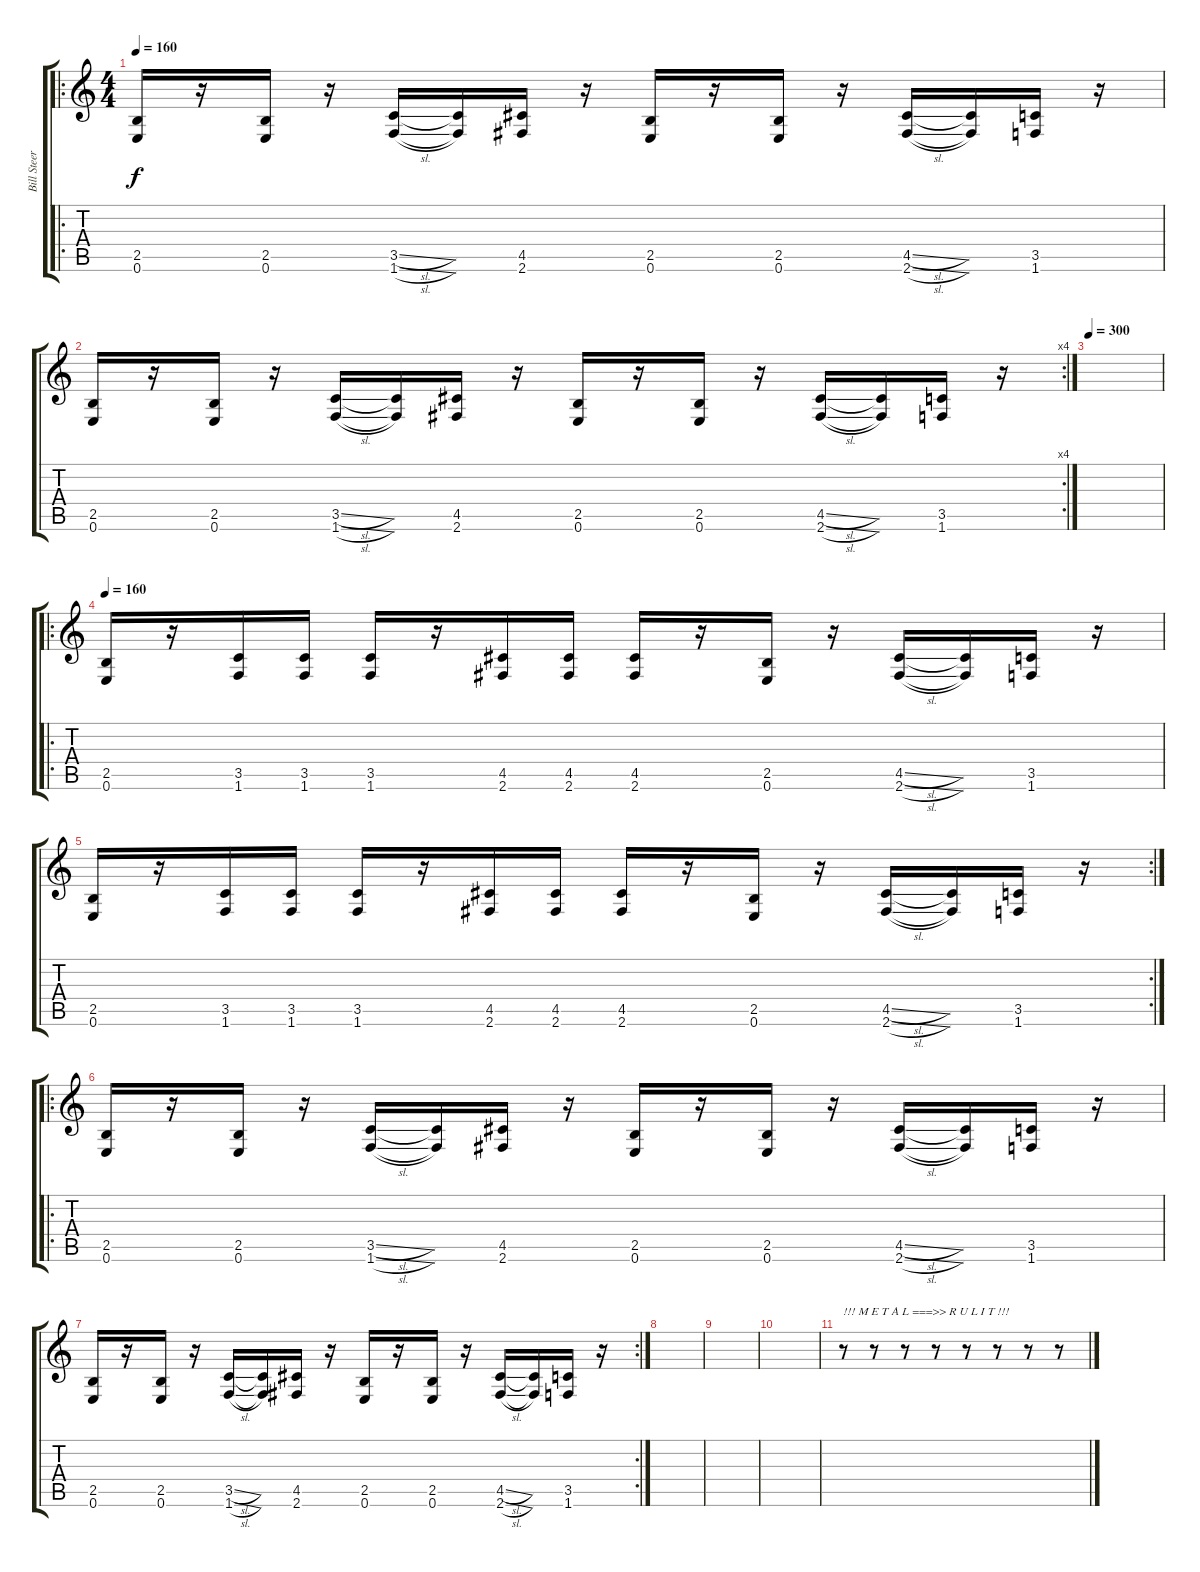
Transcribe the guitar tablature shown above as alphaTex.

\track ("Bill Steer" "Bill Steer") {instrument distortionguitar}
\staff {score tabs}
\tuning (E4 B3 G3 D3 A2 E2) {hide}
\ro
\ts (4 4)
\tempo 160
\clef g2
\ks c
(2.5 0.6).16{dy f} r.16 (2.5 0.6).16 r.16 (3.5{sl} 1.6{sl}).16 (3.5{t} 1.6{t}).16 (4.5 2.6).16 r.16 (2.5 0.6).16 r.16 (2.5 0.6).16 r.16 (4.5{sl} 2.6{sl}).16 (4.5{t} 2.6{t}).16 (3.5 1.6).16 r.16 |
\rc 4
(2.5 0.6).16 r.16 (2.5 0.6).16 r.16 (3.5{sl} 1.6{sl}).16 (3.5{t} 1.6{t}).16 (4.5 2.6).16 r.16 (2.5 0.6).16 r.16 (2.5 0.6).16 r.16 (4.5{sl} 2.6{sl}).16 (4.5{t} 2.6{t}).16 (3.5 1.6).16 r.16 |
\tempo 300
|
\ro
\tempo 160
(2.5 0.6).16 r.16 (3.5 1.6).16 (3.5 1.6).16 (3.5 1.6).16 r.16 (4.5 2.6).16 (4.5 2.6).16 (4.5 2.6).16 r.16 (2.5 0.6).16 r.16 (4.5{sl} 2.6{sl}).16 (4.5{t} 2.6{t}).16 (3.5 1.6).16 r.16 |
\rc 2
(2.5 0.6).16 r.16 (3.5 1.6).16 (3.5 1.6).16 (3.5 1.6).16 r.16 (4.5 2.6).16 (4.5 2.6).16 (4.5 2.6).16 r.16 (2.5 0.6).16 r.16 (4.5{sl} 2.6{sl}).16 (4.5{t} 2.6{t}).16 (3.5 1.6).16 r.16 |
\ro
(2.5 0.6).16 r.16 (2.5 0.6).16 r.16 (3.5{sl} 1.6{sl}).16 (3.5{t} 1.6{t}).16 (4.5 2.6).16 r.16 (2.5 0.6).16 r.16 (2.5 0.6).16 r.16 (4.5{sl} 2.6{sl}).16 (4.5{t} 2.6{t}).16 (3.5 1.6).16 r.16 |
\rc 2
(2.5 0.6).16 r.16 (2.5 0.6).16 r.16 (3.5{sl} 1.6{sl}).16 (3.5{t} 1.6{t}).16 (4.5 2.6).16 r.16 (2.5 0.6).16 r.16 (2.5 0.6).16 r.16 (4.5{sl} 2.6{sl}).16 (4.5{t} 2.6{t}).16 (3.5 1.6).16 r.16 |
|
|
|
r.8{txt "!!! M E T A L ===>> R U L I T !!!"} r.8 r.8 r.8 r.8 r.8 r.8 r.8
